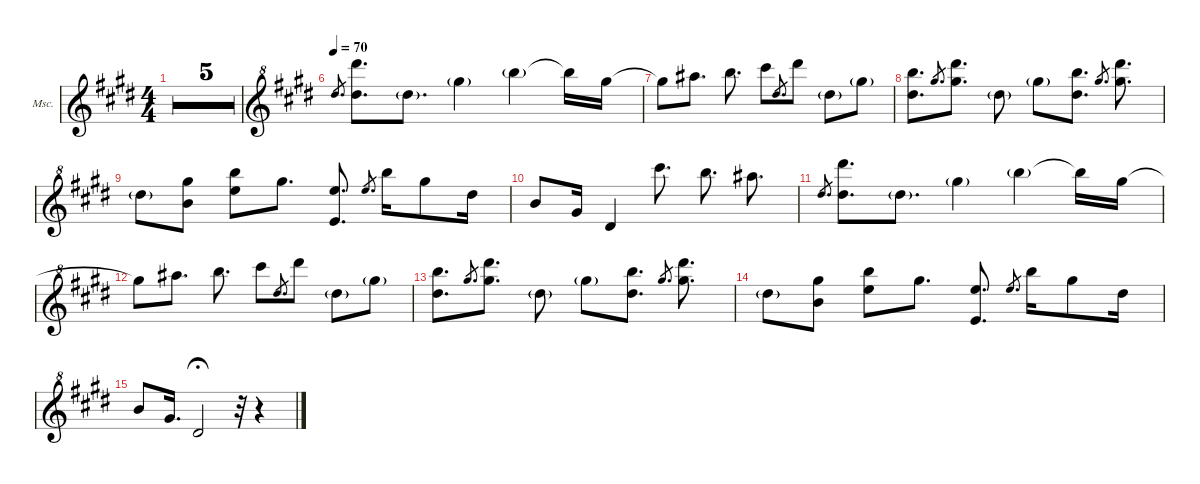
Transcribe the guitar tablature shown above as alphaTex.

\defaultSystemsLayout 4
\hideDynamics
\bracketExtendMode groupsimilarinstruments
\firstSystemTrackNameOrientation horizontal
\otherSystemsTrackNameOrientation horizontal
\track ("Musicbox" "Msc.") {multiBarRest instrument electricguitarclean}
\staff {score}
\tuning (E4 B3 G3 D3 A2 E2)
\ts (4 4)
\tempo
180.318
\accidentals auto
\clef g2
\ottava regular
\simile none
\ks e
r.1{dy mf} |
\barLineRight lightlight
r.1 |
r.1 |
r.1 |
r.1 |
\tempo 70
\ottava 8va
11.1.8{d gr} (23.1 25.4).8{d} 25.4{g}.8{d} 25.3{g}.4 19.1{g}.4 19.1{t}.16 16.1.16 |
16.1{t}.8 18.1.8{d} 19.1.8{d} 21.1.8 11.1.8{d gr} 23.1.8 25.4{g}.8 25.3{g}.8 |
(25.4 24.2).8{d} 25.3.8{d gr} (23.1 25.3).8{d} 25.4{g}.8 25.3{g}.8 (25.4 24.2).8{d} 25.3.8{d gr} (23.1 25.3).8{d} |
25.4{g}.8 (25.3 12.2).8 (24.2 12.1).8 21.2.8{d} (21.3 19.5).8{d} 21.3.8{d gr} 19.1.16 21.2.8 16.2.16 |
16.3.8 13.3.16 13.4.4 21.1.8{d} 19.1.8{d} 18.1.8{d} |
11.1.8{d gr} (23.1 25.4).8{d} 25.4{g}.8{d} 25.3{g}.4 19.1{g}.4 19.1{t}.16 16.1.16 |
16.1{t}.8 18.1.8{d} 19.1.8{d} 21.1.8 11.1.8{d gr} 23.1.8 25.4{g}.8 25.3{g}.8 |
(25.4 24.2).8{d} 25.3.8{d gr} (23.1 25.3).8{d} 25.4{g}.8 25.3{g}.8 (25.4 24.2).8{d} 25.3.8{d gr} (23.1 25.3).8{d} |
25.4{g}.8 (25.3 12.2).8 (24.2 12.1).8 21.2.8{d} (21.3 19.5).8{d} 21.3.8{d gr} 19.1.16 21.2.8 16.2.16 |
16.3.8 13.3.16{d} 13.4.2{fermata (medium 0)} r.32 r.4
